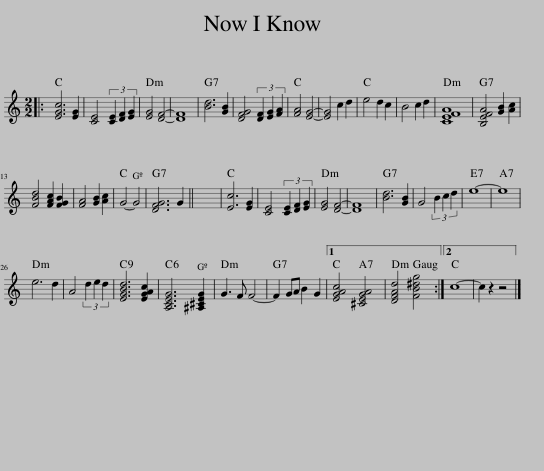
X:1
L:1/8
M:2/2
I:linebreak $
K:C
V:1 treble
V:1
|: [EGc]6 [EG]2 | [CE]4 (3[CE]2 [DF]2 [EG]2 | [EG]4 [DF]4- | [DF]8 | [Bd]6 [GB]2 | %5
 [DFG]4 (3[DF]2 [EG]2 [FA]2 | [FA]4 [EG]4- | [EG]4 c2 d2 | e4 d2 c2 | B4 c2 d2 | %10
 [CEFA]8 | [B,EFA]4 [GB]2 [Ac]2 |$ [FBd]4 [FAc]2 [FGB]2 | [FA]4 [GB]2 [Ac]2 | G4- G4 | %15
 [DFG]6 G2 || x8 | [Ec]6 [EG]2 | [CE]4 (3[CE]2 [DF]2 [EG]2 | [EG]4 [DF]4- | %20
 [DF]8 | [Bd]6 [GB]2 | G4 (3B2 c2 d2 | e8- | e8 |$ %25
 e6 d2 | A4 (3d2 e2 d2 | [EGBd]6 [EGAc]2 | [A,CEG]6 [^A,^CEG]2 | G3 F F4- | %30
 F2 GA B2 G2 |1 [EGAc]4 [^CEGA]4 | [DFAd]4 [FB^dg]4 :|2 c8- | c2 z2 z4 |] %35
